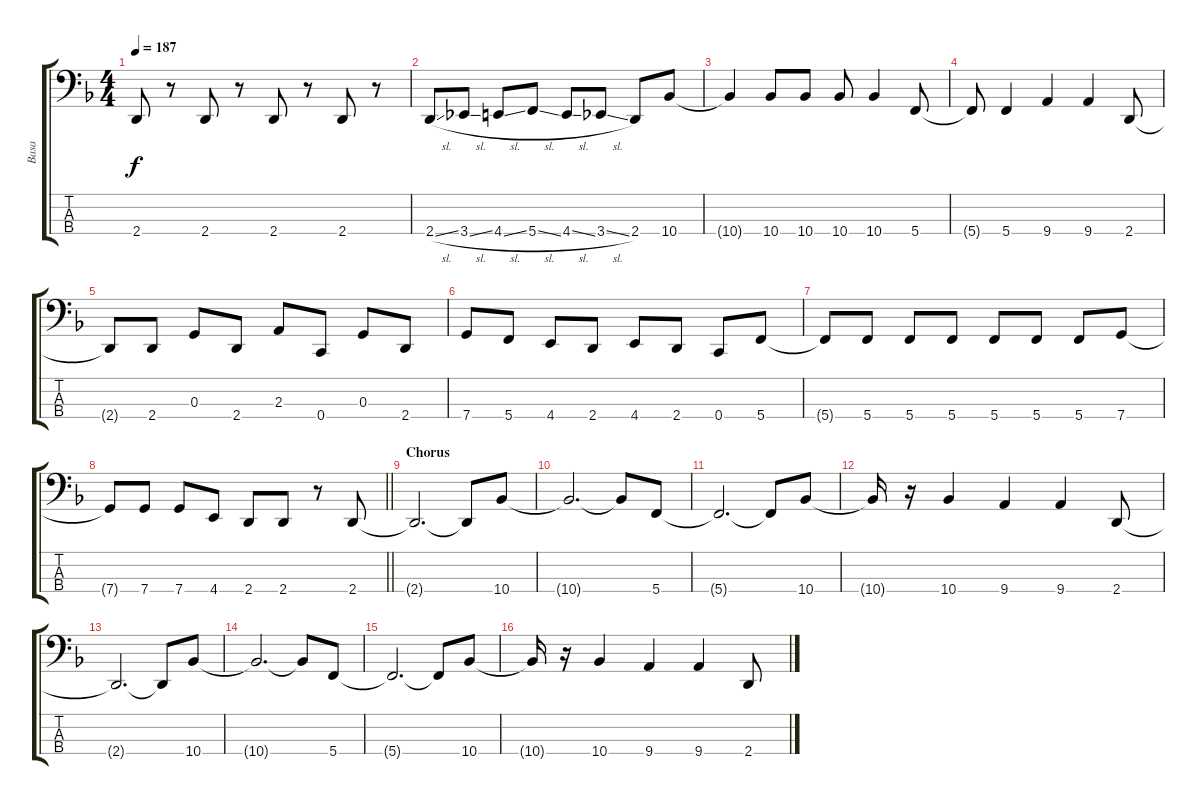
\track ("Basa" "Basa") {instrument electricbassfinger}
\staff {score tabs}
\tuning (F2 C2 G1 C1) {hide}
\ts (4 4)
\tempo 187
\clef f4
\ks dminor
2.4{t}.8{dy f} r.8 2.4.8 r.8 2.4.8 r.8 2.4.8 r.8 |
2.4{sl}.8 3.4{sl}.8 4.4{sl}.8 5.4{sl}.8 4.4{sl}.8 3.4{sl}.8 2.4.8 10.4.8 |
10.4{t}.4 10.4.8 10.4.8 10.4.8 10.4.4 5.4.8 |
5.4{t}.8 5.4.4 9.4.4 9.4.4 2.4.8 |
2.4{t}.8 2.4.8 0.3.8 2.4.8 2.3.8 0.4.8 0.3.8 2.4.8 |
7.4.8 5.4.8 4.4.8 2.4.8 4.4.8 2.4.8 0.4.8 5.4.8 |
5.4{t}.8 5.4.8 5.4.8 5.4.8 5.4.8 5.4.8 5.4.8 7.4.8 |
\barLineRight lightlight
7.4{t}.8 7.4.8 7.4.8 4.4.8 2.4.8 2.4.8 r.8 2.4.8 |
\section ("" "Chorus")
2.4{t}.2{d} 2.4{t}.8 10.4.8 |
10.4{t}.2{d} 10.4{t}.8 5.4.8 |
5.4{t}.2{d} 5.4{t}.8 10.4.8 |
10.4{t}.16 r.16 10.4.4 9.4.4 9.4.4 2.4.8 |
2.4{t}.2{d} 2.4{t}.8 10.4.8 |
10.4{t}.2{d} 10.4{t}.8 5.4.8 |
5.4{t}.2{d} 5.4{t}.8 10.4.8 |
10.4{t}.16 r.16 10.4.4 9.4.4 9.4.4 2.4.8
